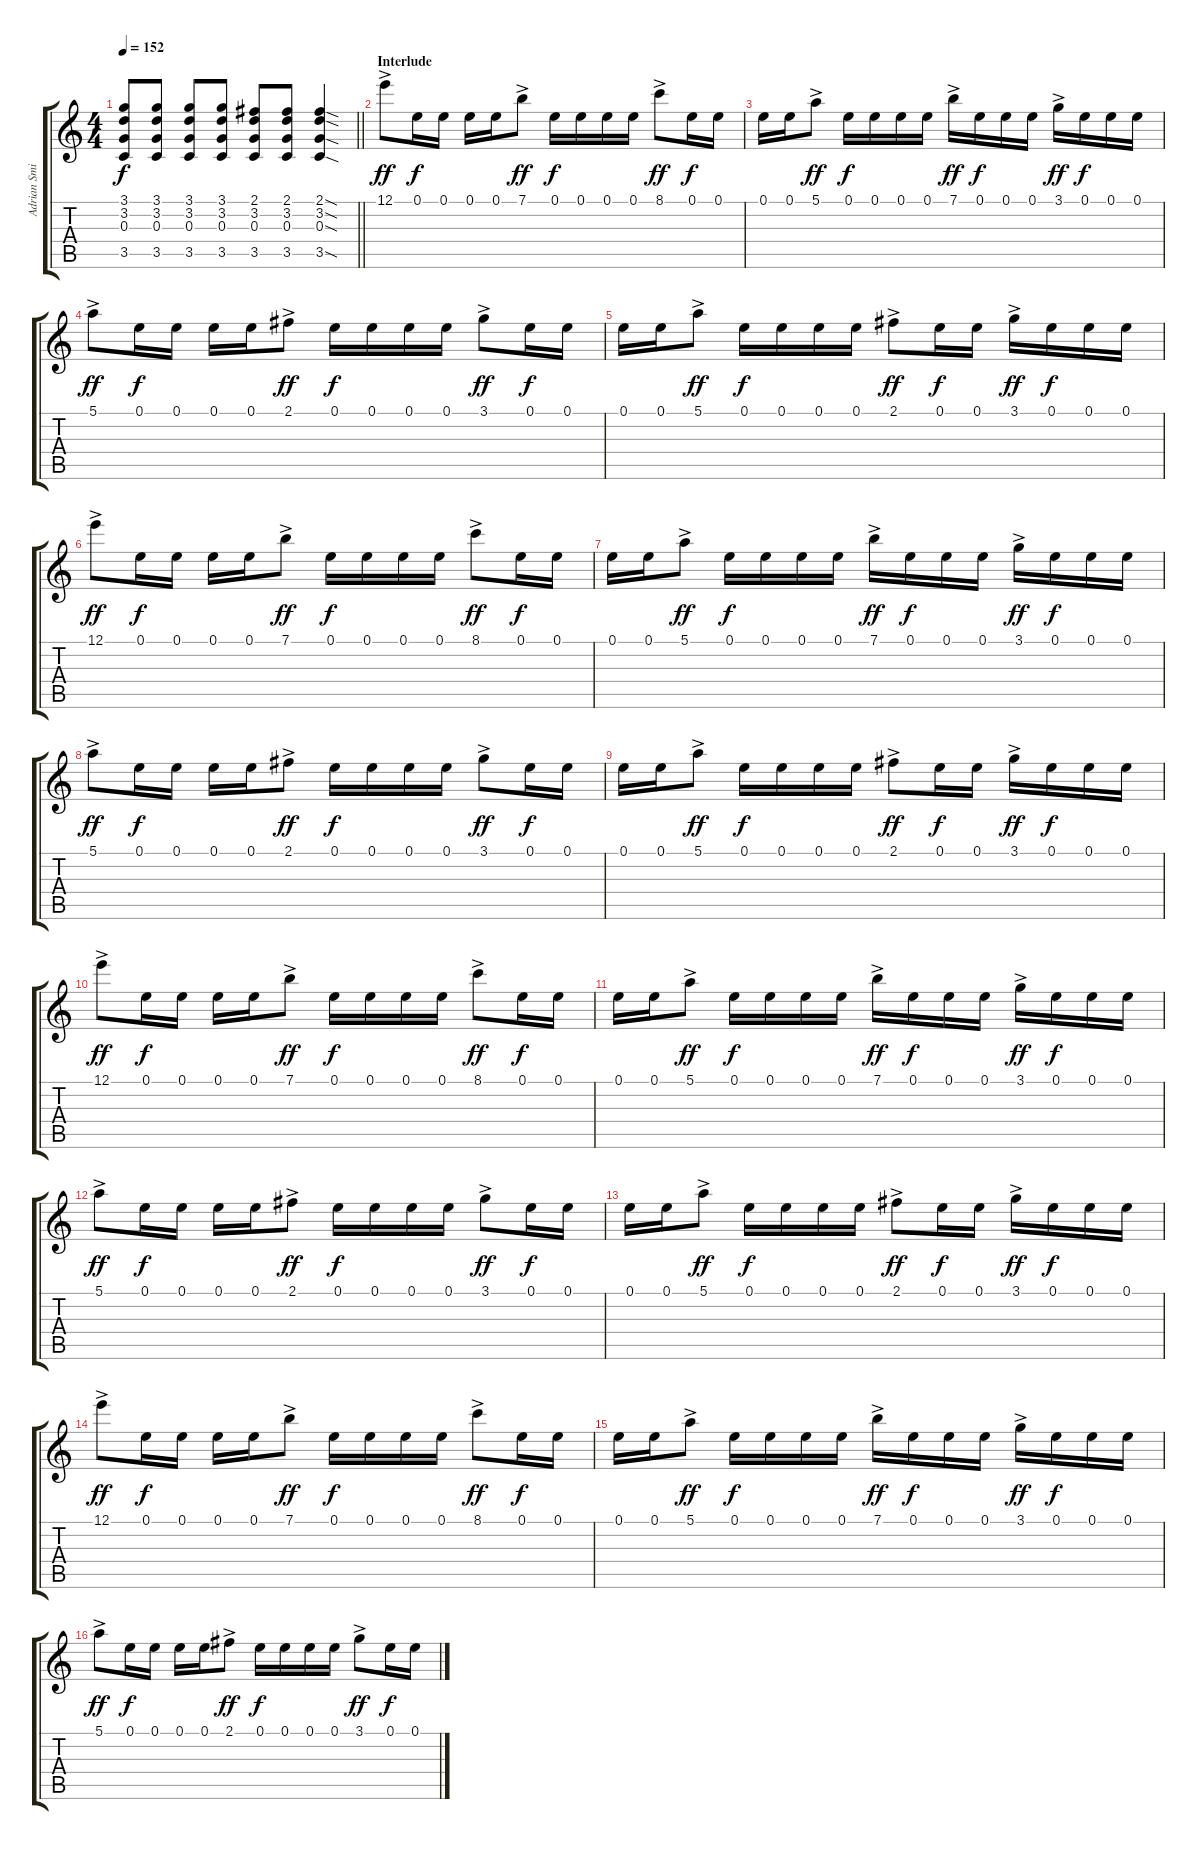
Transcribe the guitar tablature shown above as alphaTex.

\track ("Adrian Smith" "Adrian Smi") {instrument overdrivenguitar}
\staff {score tabs}
\tuning (E4 B3 G3 D3 A2 E2) {hide}
\ts (4 4)
\tempo 152
\clef g2
\barLineRight lightlight
\ks c
(3.1 3.2 0.3 3.5).8{dy f} (3.1 3.2 0.3 3.5).8 (3.1 3.2 0.3 3.5).8 (3.1 3.2 0.3 3.5).8 (2.1 3.2 0.3 3.5).8 (2.1 3.2 0.3 3.5).8 (2.1{sod} 3.2{sod} 0.3{sod} 3.5{sod}).4 |
\section ("" "Interlude")
12.1{ac}.8{dy ff} 0.1.16{dy f} 0.1.16 0.1.16 0.1.16 7.1{ac}.8{dy ff} 0.1.16{dy f} 0.1.16 0.1.16 0.1.16 8.1{ac}.8{dy ff} 0.1.16{dy f} 0.1.16 |
0.1.16 0.1.16 5.1{ac}.8{dy ff} 0.1.16{dy f} 0.1.16 0.1.16 0.1.16 7.1{ac}.16{dy ff} 0.1.16{dy f} 0.1.16 0.1.16 3.1{ac}.16{dy ff} 0.1.16{dy f} 0.1.16 0.1.16 |
5.1{ac}.8{dy ff} 0.1.16{dy f} 0.1.16 0.1.16 0.1.16 2.1{ac}.8{dy ff} 0.1.16{dy f} 0.1.16 0.1.16 0.1.16 3.1{ac}.8{dy ff} 0.1.16{dy f} 0.1.16 |
0.1.16 0.1.16 5.1{ac}.8{dy ff} 0.1.16{dy f} 0.1.16 0.1.16 0.1.16 2.1{ac}.8{dy ff} 0.1.16{dy f} 0.1.16 3.1{ac}.16{dy ff} 0.1.16{dy f} 0.1.16 0.1.16 |
12.1{ac}.8{dy ff} 0.1.16{dy f} 0.1.16 0.1.16 0.1.16 7.1{ac}.8{dy ff} 0.1.16{dy f} 0.1.16 0.1.16 0.1.16 8.1{ac}.8{dy ff} 0.1.16{dy f} 0.1.16 |
0.1.16 0.1.16 5.1{ac}.8{dy ff} 0.1.16{dy f} 0.1.16 0.1.16 0.1.16 7.1{ac}.16{dy ff} 0.1.16{dy f} 0.1.16 0.1.16 3.1{ac}.16{dy ff} 0.1.16{dy f} 0.1.16 0.1.16 |
5.1{ac}.8{dy ff} 0.1.16{dy f} 0.1.16 0.1.16 0.1.16 2.1{ac}.8{dy ff} 0.1.16{dy f} 0.1.16 0.1.16 0.1.16 3.1{ac}.8{dy ff} 0.1.16{dy f} 0.1.16 |
0.1.16 0.1.16 5.1{ac}.8{dy ff} 0.1.16{dy f} 0.1.16 0.1.16 0.1.16 2.1{ac}.8{dy ff} 0.1.16{dy f} 0.1.16 3.1{ac}.16{dy ff} 0.1.16{dy f} 0.1.16 0.1.16 |
12.1{ac}.8{dy ff} 0.1.16{dy f} 0.1.16 0.1.16 0.1.16 7.1{ac}.8{dy ff} 0.1.16{dy f} 0.1.16 0.1.16 0.1.16 8.1{ac}.8{dy ff} 0.1.16{dy f} 0.1.16 |
0.1.16 0.1.16 5.1{ac}.8{dy ff} 0.1.16{dy f} 0.1.16 0.1.16 0.1.16 7.1{ac}.16{dy ff} 0.1.16{dy f} 0.1.16 0.1.16 3.1{ac}.16{dy ff} 0.1.16{dy f} 0.1.16 0.1.16 |
5.1{ac}.8{dy ff} 0.1.16{dy f} 0.1.16 0.1.16 0.1.16 2.1{ac}.8{dy ff} 0.1.16{dy f} 0.1.16 0.1.16 0.1.16 3.1{ac}.8{dy ff} 0.1.16{dy f} 0.1.16 |
0.1.16 0.1.16 5.1{ac}.8{dy ff} 0.1.16{dy f} 0.1.16 0.1.16 0.1.16 2.1{ac}.8{dy ff} 0.1.16{dy f} 0.1.16 3.1{ac}.16{dy ff} 0.1.16{dy f} 0.1.16 0.1.16 |
12.1{ac}.8{dy ff} 0.1.16{dy f} 0.1.16 0.1.16 0.1.16 7.1{ac}.8{dy ff} 0.1.16{dy f} 0.1.16 0.1.16 0.1.16 8.1{ac}.8{dy ff} 0.1.16{dy f} 0.1.16 |
0.1.16 0.1.16 5.1{ac}.8{dy ff} 0.1.16{dy f} 0.1.16 0.1.16 0.1.16 7.1{ac}.16{dy ff} 0.1.16{dy f} 0.1.16 0.1.16 3.1{ac}.16{dy ff} 0.1.16{dy f} 0.1.16 0.1.16 |
5.1{ac}.8{dy ff} 0.1.16{dy f} 0.1.16 0.1.16 0.1.16 2.1{ac}.8{dy ff} 0.1.16{dy f} 0.1.16 0.1.16 0.1.16 3.1{ac}.8{dy ff} 0.1.16{dy f} 0.1.16
